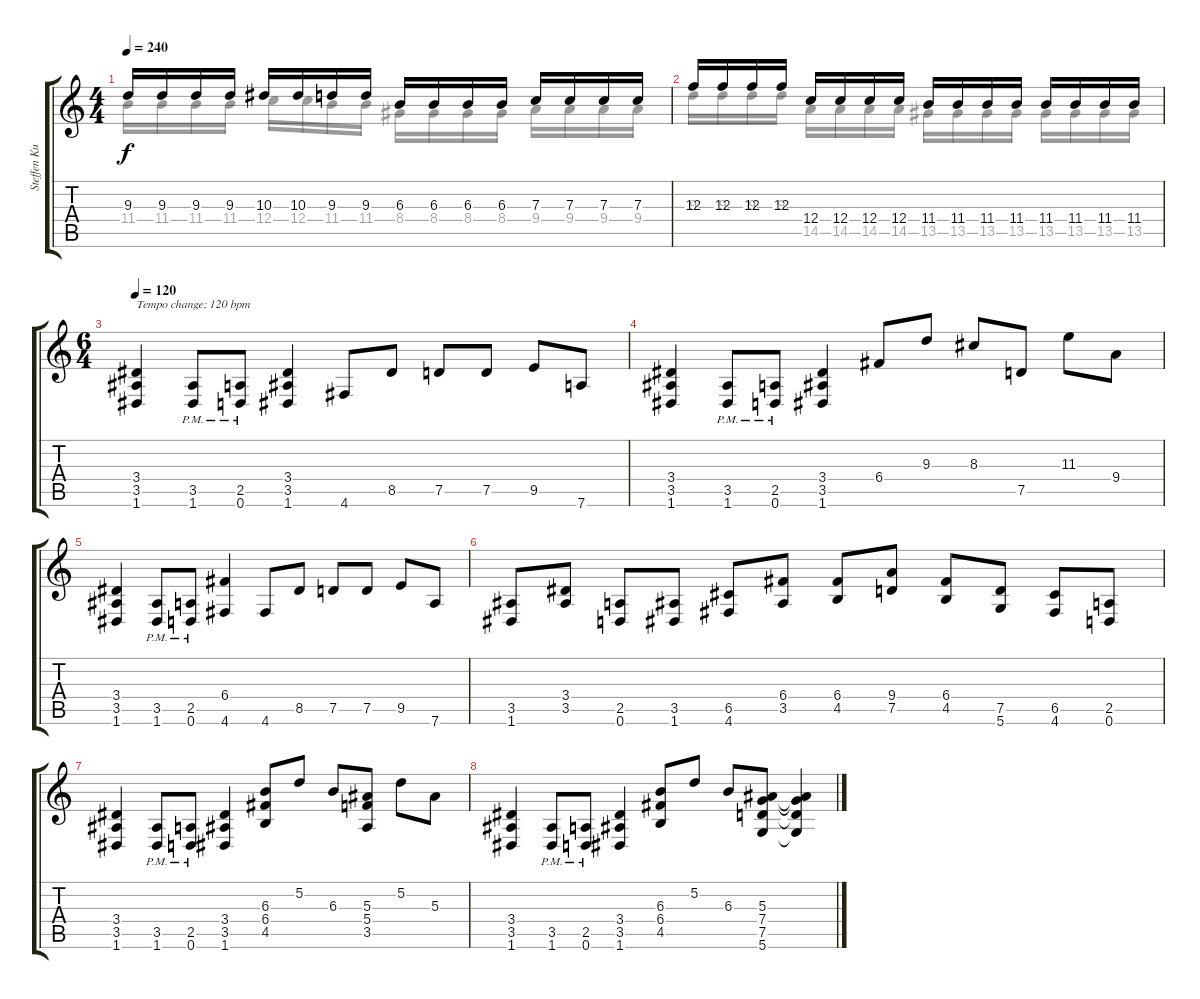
\track ("Steffen Kummerer  - guitar" "Steffen Ku") {instrument distortionguitar}
\staff {score tabs}
\tuning (D4 A3 F3 C3 G2 D2) {hide}
\voice
\ts (4 4)
\tempo 240
\clef g2
\ks c
9.3.16{dy f} 9.3.16 9.3.16 9.3.16 10.3.16 10.3.16 9.3.16 9.3.16 6.3.16 6.3.16 6.3.16 6.3.16 7.3.16 7.3.16 7.3.16 7.3.16 |
12.3.16 12.3.16 12.3.16 12.3.16 12.4.16 12.4.16 12.4.16 12.4.16 11.4.16 11.4.16 11.4.16 11.4.16 11.4.16 11.4.16 11.4.16 11.4.16 |
\ts (6 4)
\tempo 120
(3.4 3.5 1.6).4{txt "Tempo change; 120 bpm"} (3.5{pm} 1.6{pm}).8 (2.5{pm} 0.6{pm}).8 (3.4 3.5 1.6).4 4.6.8 8.5.8 7.5.8 7.5.8 9.5.8 7.6.8 |
(3.4 3.5 1.6).4 (3.5{pm} 1.6{pm}).8 (2.5{pm} 0.6{pm}).8 (3.4 3.5 1.6).4 6.4.8 9.3.8 8.3.8 7.5.8 11.3.8 9.4.8 |
(3.4 3.5 1.6).4 (3.5{pm} 1.6{pm}).8 (2.5{pm} 0.6{pm}).8 (6.4 4.6).4 4.6.8 8.5.8 7.5.8 7.5.8 9.5.8 7.6.8 |
(3.5 1.6).8 (3.4 3.5).8 (2.5 0.6).8 (3.5 1.6).8 (6.5 4.6).8 (6.4 3.5).8 (6.4 4.5).8 (9.4 7.5).8 (6.4 4.5).8 (7.5 5.6).8 (6.5 4.6).8 (2.5 0.6).8 |
(3.4 3.5 1.6).4 (3.5{pm} 1.6{pm}).8 (2.5{pm} 0.6{pm}).8 (3.4 3.5 1.6).4 (6.3 6.4 4.5).8 5.2.8 6.3.8 (5.3 5.4 3.5).8 5.2.8 5.3.8 |
(3.4 3.5 1.6).4 (3.5{pm} 1.6{pm}).8 (2.5{pm} 0.6{pm}).8 (3.4 3.5 1.6).4 (6.3 6.4 4.5).8 5.2.8 6.3.8 (5.3 7.4 7.5 5.6).8 (5.3{t} 7.4{t} 7.5{t} 5.6{t}).4
\voice
\clef g2
\ottava regular
\simile none
\ks c
11.4.16{dy f} 11.4.16 11.4.16 11.4.16 12.4.16 12.4.16 11.4.16 11.4.16 8.4.16 8.4.16 8.4.16 8.4.16 9.4.16 9.4.16 9.4.16 9.4.16 |
9.3.16 9.3.16 9.3.16 9.3.16 14.5.16 14.5.16 14.5.16 14.5.16 13.5.16 13.5.16 13.5.16 13.5.16 13.5.16 13.5.16 13.5.16 13.5.16 |
|
|
|
|
|
